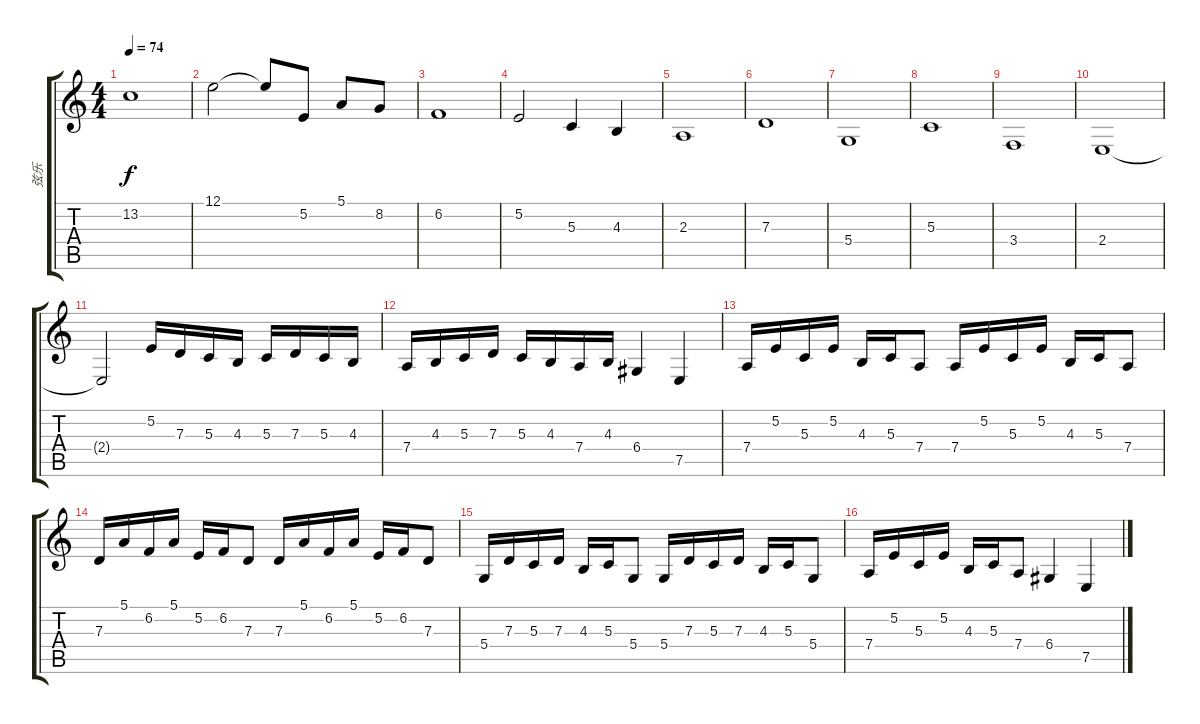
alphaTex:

\track ("弦乐" "弦乐") {instrument stringensemble1}
\staff {score tabs}
\tuning (E4 B3 G3 D3 A2 E2) {hide}
\ts (4 4)
\tempo 74
\clef g2
\ks c
13.2.1{dy f} |
12.1.2 12.1{t}.8 5.2.8 5.1.8 8.2.8 |
6.2.1 |
5.2.2 5.3.4 4.3.4 |
2.3.1 |
7.3.1 |
5.4.1 |
5.3.1 |
3.4.1 |
2.4.1 |
2.4{t}.2 5.2.16 7.3.16 5.3.16 4.3.16 5.3.16 7.3.16 5.3.16 4.3.16 |
7.4.16 4.3.16 5.3.16 7.3.16 5.3.16 4.3.16 7.4.16 4.3.16 6.4.4 7.5.4 |
7.4.16 5.2.16 5.3.16 5.2.16 4.3.16 5.3.16 7.4.8 7.4.16 5.2.16 5.3.16 5.2.16 4.3.16 5.3.16 7.4.8 |
7.3.16 5.1.16 6.2.16 5.1.16 5.2.16 6.2.16 7.3.8 7.3.16 5.1.16 6.2.16 5.1.16 5.2.16 6.2.16 7.3.8 |
5.4.16 7.3.16 5.3.16 7.3.16 4.3.16 5.3.16 5.4.8 5.4.16 7.3.16 5.3.16 7.3.16 4.3.16 5.3.16 5.4.8 |
7.4.16 5.2.16 5.3.16 5.2.16 4.3.16 5.3.16 7.4.8 6.4.4 7.5.4
